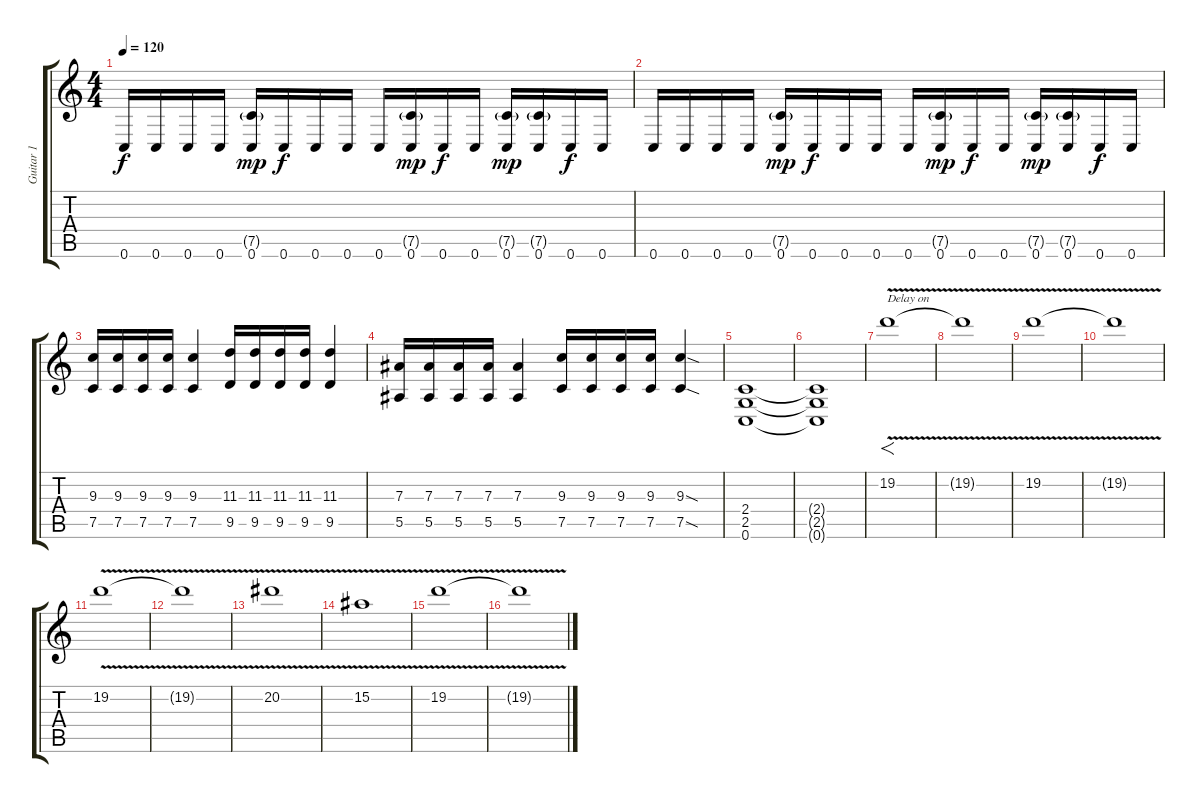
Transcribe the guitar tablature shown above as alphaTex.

\track ("Guitar 1" "Guitar 1") {instrument distortionguitar}
\staff {score tabs}
\tuning (C4 G3 Eb3 Bb2 F2 C2) {hide}
\ts (4 4)
\tempo 120
\clef g2
\ks c
0.6.16{dy f} 0.6.16 0.6.16 0.6.16 (7.5{g} 0.6).16{dy mp} 0.6.16{dy f} 0.6.16 0.6.16 0.6.16 (7.5{g} 0.6).16{dy mp} 0.6.16{dy f} 0.6.16 (7.5{g} 0.6).16{dy mp} (7.5{g} 0.6).16 0.6.16{dy f} 0.6.16 |
0.6.16 0.6.16 0.6.16 0.6.16 (7.5{g} 0.6).16{dy mp} 0.6.16{dy f} 0.6.16 0.6.16 0.6.16 (7.5{g} 0.6).16{dy mp} 0.6.16{dy f} 0.6.16 (7.5{g} 0.6).16{dy mp} (7.5{g} 0.6).16 0.6.16{dy f} 0.6.16 |
(9.3 7.5).16 (9.3 7.5).16 (9.3 7.5).16 (9.3 7.5).16 (9.3 7.5).4 (11.3 9.5).16 (11.3 9.5).16 (11.3 9.5).16 (11.3 9.5).16 (11.3 9.5).4 |
(7.3 5.5).16 (7.3 5.5).16 (7.3 5.5).16 (7.3 5.5).16 (7.3 5.5).4 (9.3 7.5).16 (9.3 7.5).16 (9.3 7.5).16 (9.3 7.5).16 (9.3{sod} 7.5{sod}).4 |
\section ("" "")
(2.4 2.5 0.6).1 |
(2.4{t} 2.5{t} 0.6{t}).1 |
19.2{v}.1{f txt "Delay on" volume 13} |
19.2{t}.1 |
19.2{v}.1 |
19.2{t}.1 |
19.2{v}.1 |
19.2{t}.1 |
20.2{v}.1 |
15.2{v}.1 |
\section ("" "")
19.2{v}.1 |
19.2{t}.1
